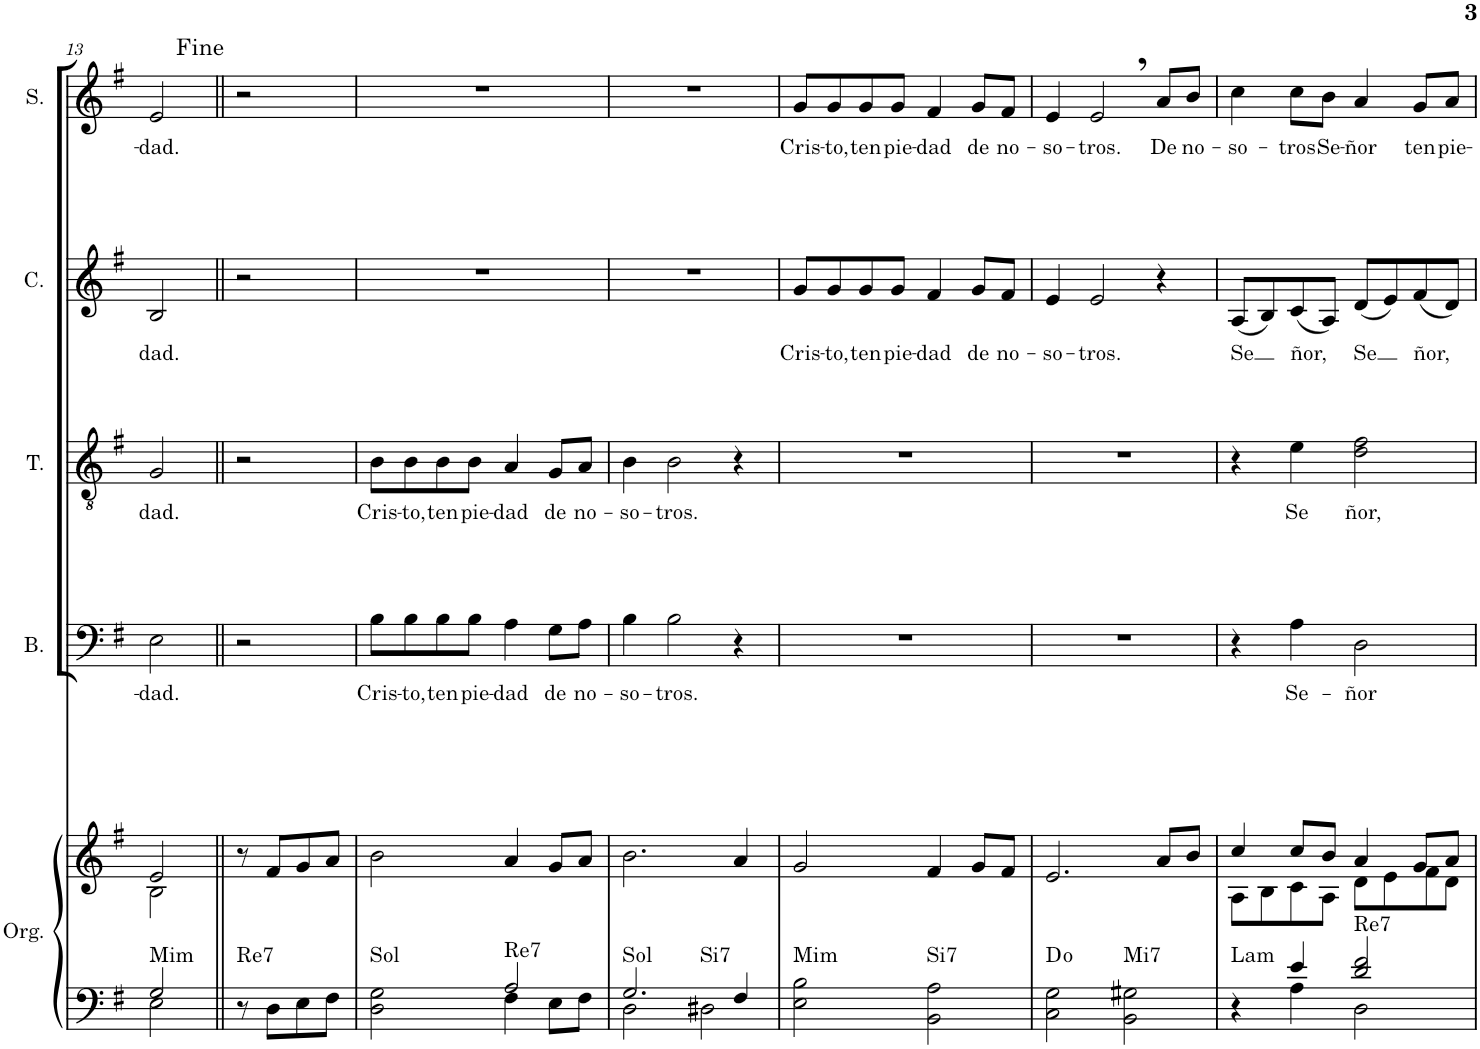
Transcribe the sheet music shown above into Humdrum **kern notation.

**kern	**kern	**harte	**kern	**text	**kern	**text	**kern	**text	**kern	**text
*part5	*part5	*part5	*part4	*part4	*part3	*part3	*part2	*part2	*part1	*part1
*staff6	*staff5	*	*staff4	*staff4	*staff3	*staff3	*staff2	*staff2	*staff1	*staff1
*I"Órgano	*	*	*I"Bajo	*	*I"Tenor	*	*I"Contralto	*	*I"Soprano	*
*	*	*	*I'B.	*	*I'T.	*	*I'C.	*	*I'S.	*
!!LO:PB:g=z
*clefF4	*clefG2	*	*clefF4	*	*clefGv2	*	*clefG2	*	*clefG2	*
*k[f#]	*k[f#]	*	*k[f#]	*	*k[f#]	*	*k[f#]	*	*k[f#]	*
*M4/4	*M4/4	*	*M4/4	*	*M4/4	*	*M4/4	*	*M4/4	*
=13	=13	=13	=13	=13	=13	=13	=13	=13	=13	=13
*^	*^	*	*	*	*	*	*	*	*	*
!	!	!	!	!LO:H:kt=Mim	!	!LO:LY:b	!	!LO:LY:b	!	!LO:LY:b	!	!LO:LY:b
2G/	2E\	2e/	2B\	N	2E\	-dad.	2G/	dad.	2B/	dad.	2e/	-dad.
=14||	=14||	=14||	=14||	=14||	=14||	=14||	=14||	=14||	=14||	=14||	=14||	=14||
!	!	!	!	!LO:H:kt=Re7	!	!	!	!	!	!	!	!
*v	*v	*	*	*	*	*	*	*	*	*	*	*
*	*v	*v	*	*	*	*	*	*	*	*	*
8r	8r	N	2r	.	2r	.	2r	.	2r	.
8D\L	8f#/L	.	.	.	.	.	.	.	.	.
8E\	8g/	.	.	.	.	.	.	.	.	.
8F#\J	8a/J	.	.	.	.	.	.	.	.	.
=15	=15	=15	=15	=15	=15	=15	=15	=15	=15	=15
*^	*	*	*	*	*	*	*	*	*	*
!	!	!	!LO:H:kt=Sol	!	!LO:LY:b	!	!LO:LY:b	!	!	!	!
2D\ 2G\	2ryy	2b\	N	8B\L	Cris-	8B\L	Cris-	1r	.	1r	.
!	!	!	!	!	!LO:LY:b	!	!LO:LY:b	!	!	!	!
.	.	.	.	8B\	-to,	8B\	-to,	.	.	.	.
!	!	!	!	!	!LO:LY:b	!	!LO:LY:b	!	!	!	!
.	.	.	.	8B\	ten	8B\	ten	.	.	.	.
!	!	!	!	!	!LO:LY:b	!	!LO:LY:b	!	!	!	!
.	.	.	.	8B\J	pie-	8B\J	pie-	.	.	.	.
!	!	!	!LO:H:kt=Re7	!	!LO:LY:b	!	!LO:LY:b	!	!	!	!
2A/	4F#\	4a/	N	4A\	-dad	4A/	-dad	.	.	.	.
!	!	!	!	!	!LO:LY:b	!	!LO:LY:b	!	!	!	!
.	8E\L	8g/L	.	8G\L	de	8G/L	de	.	.	.	.
!	!	!	!	!	!LO:LY:b	!	!LO:LY:b	!	!	!	!
.	8F#\J	8a/J	.	8A\J	no-	8A/J	no-	.	.	.	.
=16	=16	=16	=16	=16	=16	=16	=16	=16	=16	=16	=16
!	!	!	!LO:H:n=1:kt=Sol	!	!LO:LY:b	!	!LO:LY:b	!	!	!	!
!	!	!	!LO:H:n=2:kt=Si7	!	!	!	!	!	!	!	!
2.G/	2D\	2.b\	N N	4B\	-so-	4B\	-so-	1r	.	1r	.
!	!	!	!	!	!LO:LY:b	!	!LO:LY:b	!	!	!	!
.	.	.	.	2B\	-tros.	2B\	-tros.	.	.	.	.
.	2D#X\	.	.	.	.	.	.	.	.	.	.
4F#/	.	4a/	.	4r	.	4r	.	.	.	.	.
*v	*v	*	*	*	*	*	*	*	*	*	*
=17	=17	=17	=17	=17	=17	=17	=17	=17	=17	=17
!	!	!LO:H:kt=Mim	!	!	!	!	!	!LO:LY:b	!	!LO:LY:b
2E\ 2B\	2g/	N	1r	.	1r	.	8g/L	Cris-	8g/L	Cris-
!	!	!	!	!	!	!	!	!LO:LY:b	!	!LO:LY:b
.	.	.	.	.	.	.	8g/	-to,	8g/	-to,
!	!	!	!	!	!	!	!	!LO:LY:b	!	!LO:LY:b
.	.	.	.	.	.	.	8g/	ten	8g/	ten
!	!	!	!	!	!	!	!	!LO:LY:b	!	!LO:LY:b
.	.	.	.	.	.	.	8g/J	pie-	8g/J	pie-
!	!	!LO:H:kt=Si7	!	!	!	!	!	!LO:LY:b	!	!LO:LY:b
2BB\ 2A\	4f#/	N	.	.	.	.	4f#/	-dad	4f#/	-dad
!	!	!	!	!	!	!	!	!LO:LY:b	!	!LO:LY:b
.	8g/L	.	.	.	.	.	8g/L	de	8g/L	de
!	!	!	!	!	!	!	!	!LO:LY:b	!	!LO:LY:b
.	8f#/J	.	.	.	.	.	8f#/J	no-	8f#/J	no-
=18	=18	=18	=18	=18	=18	=18	=18	=18	=18	=18
!	!	!	!	!	!	!	!	!LO:LY:b	!	!LO:LY:b
*	*^	*	*	*	*	*	*	*	*	*
2C\ 2G\	2.e/	2ryy	D:dim	1r	.	1r	.	4e/	-so-	4e/	-so-
!	!	!	!	!	!	!	!	!	!LO:LY:b	!	!LO:LY:b
.	.	.	.	.	.	.	.	2e/	-tros.	2e,/	-tros.
!	!	!	!LO:H:kt=Mi7	!	!	!	!	!	!	!	!
2BB\ 2G#X\	.	2ryy	N	.	.	.	.	.	.	.	.
!	!	!	!	!	!	!	!	!	!	!	!LO:LY:b
.	8a/L	.	.	.	.	.	.	4r	.	8a/L	De
!	!	!	!	!	!	!	!	!	!	!	!LO:LY:b
.	8b/J	.	.	.	.	.	.	.	.	8b/J	no-
=19	=19	=19	=19	=19	=19	=19	=19	=19	=19	=19	=19
*^	*	*	*	*	*	*	*	*	*	*	*
!	!	!	!	!LO:H:kt=Lam	!	!	!	!	!	!LO:LY:b	!	!LO:LY:b
4r	4ryy	4cc/	8A\L	N	4r	.	4r	.	(8A/L	Se	4cc\	-so-
.	.	.	8B\	.	.	.	.	.	8B/)	.	.	.
!	!	!	!	!	!	!LO:LY:b	!	!LO:LY:b	!	!LO:LY:b	!	!LO:LY:b
4e/	4A\	8cc/L	8c\	.	4A\	Se-	4e\	Se	(8c/	ñor,	8cc\L	-tros
!	!	!	!	!	!	!	!	!	!	!	!	!LO:LY:b
.	.	8b/J	8A\J	.	.	.	.	.	8A/J)	.	8b\J	Se-
!	!	!	!	!LO:H:kt=Re7	!	!LO:LY:b	!	!LO:LY:b	!	!LO:LY:b	!	!LO:LY:b
2d/ 2f#/	2D\	4a/	8d\L	N	2D\	-ñor	2d\ 2f#\	-ñor,	(8d/L	Se	4a/	-ñor
.	.	.	8e\	.	.	.	.	.	8e/)	.	.	.
!	!	!	!	!	!	!	!	!	!	!LO:LY:b	!	!LO:LY:b
.	.	8g/L	8f#\	.	.	.	.	.	(8f#/	ñor,	8g/L	ten
!	!	!	!	!	!	!	!	!	!	!	!	!LO:LY:b
.	.	8a/J	8d\J	.	.	.	.	.	8d/J)	.	8a/J	pie-
*v	*v	*	*	*	*	*	*	*	*	*	*	*
*	*v	*v	*	*	*	*	*	*	*	*	*
=	=	=	=	=	=	=	=	=	=	=
*-	*-	*-	*-	*-	*-	*-	*-	*-	*-	*-
